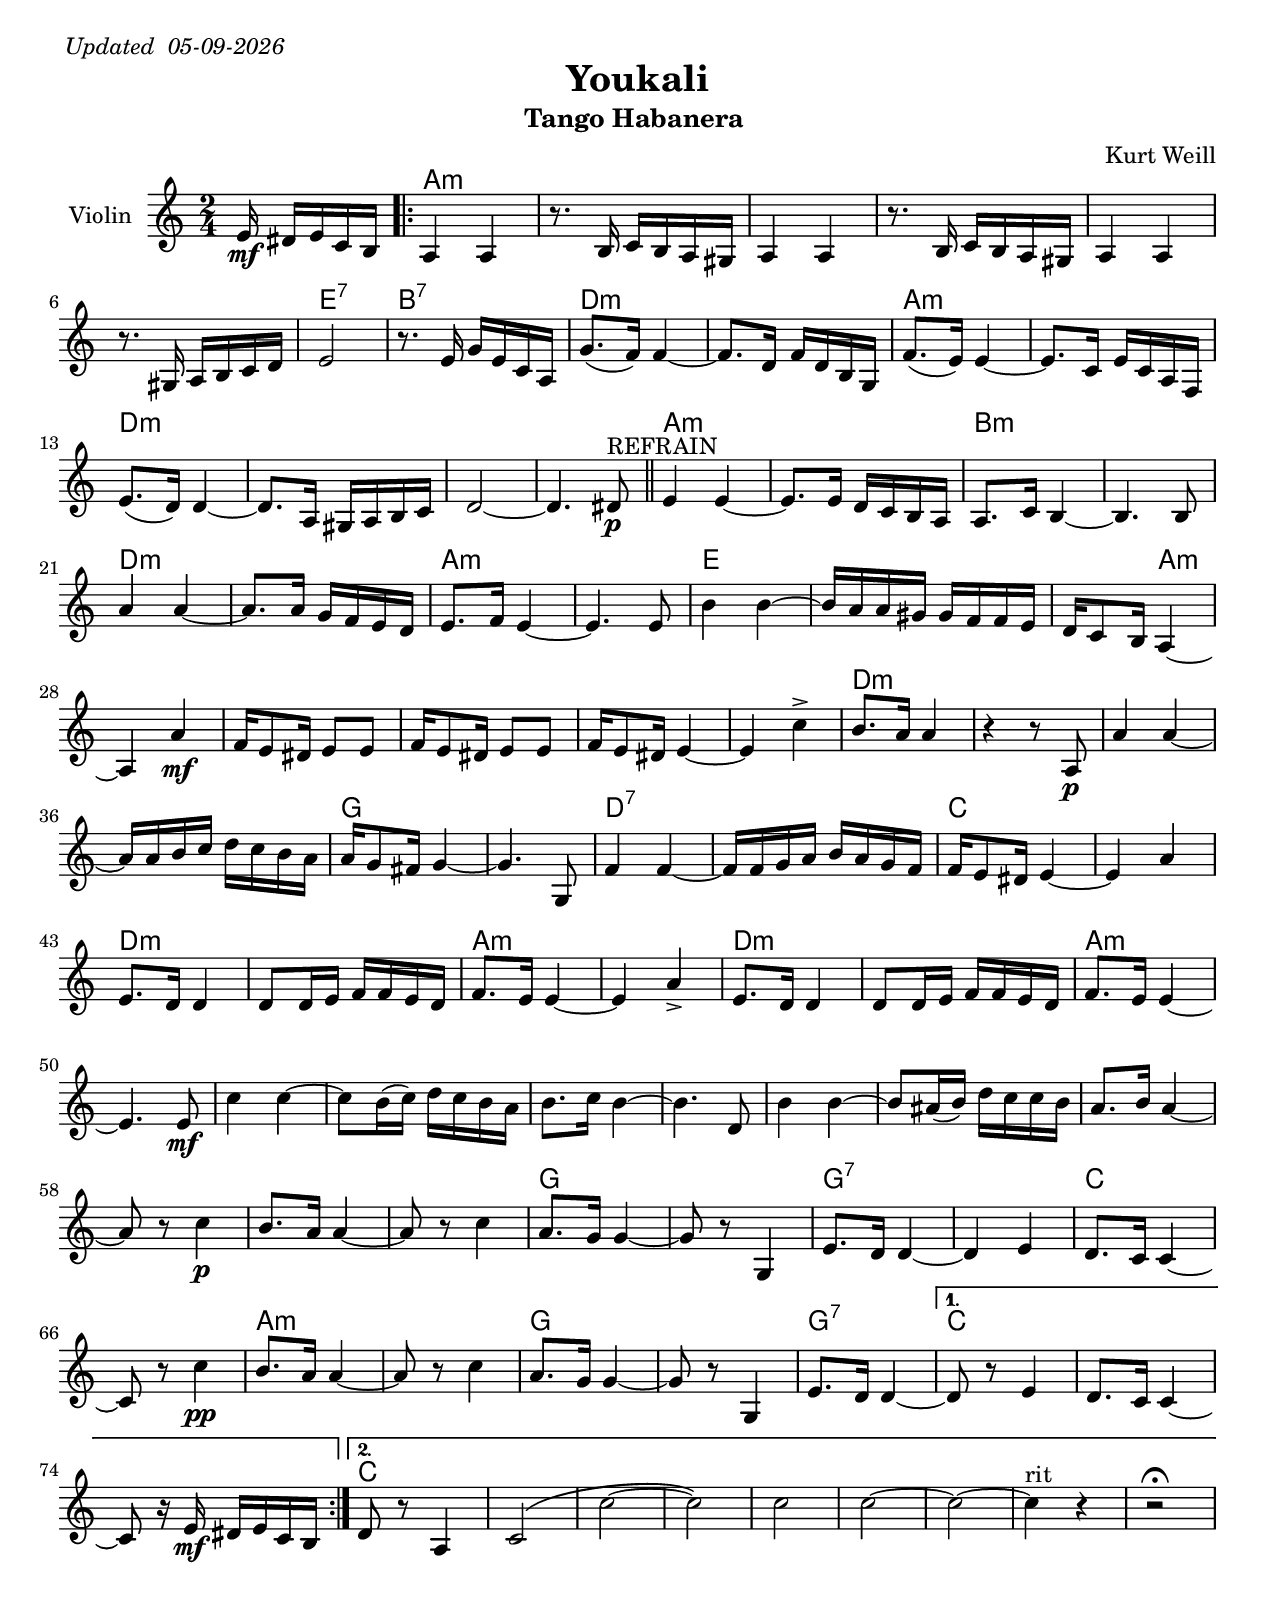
\version "2.14.2"

\include "english.ly"
\paper{
  print-all-headers = ##t
  #(set-paper-size "letter")
}

date = #(strftime "%d-%m-%Y" (localtime (current-time)))

\markup{ \italic{ " Updated " \date }  }

%\markup{ Got something to say? }

%#################################### Melody ########################
%melody =  \transpose c d \relative c' {  %transpose for clarinet


melody = \relative c' {
  \clef treble
  \key a \minor
  \time 2/4
  \partial 16*5 e16 \mf ds e c b
  \repeat volta 2{
    a4 a
    \repeat unfold 2{
      r8. b16 c b a gs|
      a4 a}
    r8. gs16 a b c d|
    e2

    r8. e16 g e c a|
    g'8.(f16) f4~
    f8. d16 f d b g
    f'8.(e16) e4~

    e8. c16 e c a f|
    e'8.(d16) d4~
    d8. a16 gs a b c
    d2~
    d4. ds8 \p ^REFRAIN  \bar "||"

    e4 e ~
    e8. e16 d c b a
    a8. c16 b4~
    b4. b8
    a'4 a~

    a8. a16 g f e d
    e8. f16 e4~
    e4. e8 b'4 b~
    b16 a a gs gs f f e|
    d16 [c8 b16] a4~|
    a4 a' \mf

    f16[e8 ds16] e8 e|
    f16[e8 ds16] e8 e| %missing repeated bar
    f16 [e8 ds16] e4~
    e4 c'->
    b8. a16 a4
    r4 r8 a, \p
    a'4 a~
    a16 a b c d c b a|
    a16 [g8 fs16] g4~
    g4. g,8  %end page 2
    f'4 f  ~
    f16 f g a b a g f
    f16[e8 ds16] e4~
    e4 a
    e8. d16 d4

    d8 d16 e f f e d|
    f8. e16 e4~
    e4 a->
    e8. d16 d4
    d8 d16 e f f e d

    f8. e16 e4~
    e4. e8 \mf

    c'4 c ~
    c8 b16(c) d c b a
    b8. c16 b4~
    b4. d,8|
    b'4 b~
    b8 as16(b) d c c b|
    a8. b16 a4~
    a8 r c4\p
    b8. a16 a4~
    %last page
    a8 r c4
    a8. g16 g4~
    g8 r g,4
    e'8. d16 d4~
    d4 e
    d8. c16 c4~| %error in book? last page first You ka li
    c8 r c'4\pp
    b8. a16 a4~
    a8 r c4
    a8. g16 g4~
    g8 r g,4
    e'8. d16 d4~

  }

  \alternative{
    {
      d8 r e4
      d8. c16 c4~
      c8
      r16 e \mf ds e c b
    }
    {
      d8 r a4 c2\(
      c'2~
      c2\)
      c2
      c2~
      c2~
      c4 ^rit r
      r2 \fermata
    }
  }

}

%{
%################################# Lyrics #####################
\addlyrics{
  C'est presque au bout du mon -- de
  Ma bar -- que va -- ga -- bon -- de
  Er -- rante au gré de l'on -- de
  M'y con -- dui -- sit un jour
  L'île est tou -- te pe -- ti -- te
  Mais la fée qui l'ha -- bi -- te
  Gen -- ti -- ment nous in -- vi -- te
  A en fai -- re le tour

  You -- ka -- li
  C'est le pays de nos dé -- sirs
  You -- ka -- li
  C'est le bon -- heur, c'est le plai -- sir
  You -- ka -- li
  C'est la terre où l'on quit -- te tous les sou -- cis
  C'est, dans notre nuit, comme une éclair -- cie
  L'étoile qu'on suit
  C'est You -- ka -- li

}
\addlyrics {
  Et la vie nous en -- traî -- ne
  Las -- san  -- te, quo -- ti -- dien -- ne
  Mais la pauvre âme hu -- mai -- ne
  Cherch -- ant par -- tout l'ou -- bli
  A pour quit -- ter la ter -- re
  Su trou -- ver le mys -- tè -- re
  Où nos rê -- ves se ter -- rent
  En quel -- ques You -- ka -- li....
}
%}
%################################# Chords #######################
harmonies = \chordmode {
  s16*5
  a2*6:m
  e2:7
  b2:7 %maybe
  d2*2:m
  a2*2:m
  d2*4:m
  %refrain
  a2*2:m
  b2*2:m
  d2*2:m
  a2*2:m
  e4*5
  a4*11:m
  d2*4:m   % might be a Cm
  g2*2
  d2*2:7
  c2*2
  d2*2:m
  a2*2:m
  d2*2:m
  a2*12:m  % maybe a chord change @53 and back to Dm @ 57???
  g2*2
  g2*2:7
  c2*2
  a2*2:m
  g2*2
  g2:7
  c2*3
  c2*8

}

\score {
  <<
    \new ChordNames {
      \set chordChanges = ##f
  #(set-paper-size "letter")
      \harmonies
    }
    \new Staff \with {
      instrumentName = "Violin"} \melody
  >>
  \header{
    title= "Youkali"
    subtitle="Tango Habanera "
    composer= "Kurt Weill"
    instrument =""
    arranger= ""
  }
  \layout{ }
  \midi {
    \context {
      \Score
      tempoWholesPerMinute = #(ly:make-moment  120 4)
    }

    % \midi { }
  }
}
%{
  % more verses:
  \markup{}
  \markup {
  \fill-line {
  \hspace #0.1 % distance from left margin
  \column {
  \line { "1."
  \column {
  ""
  }
  }
  \hspace #0.2 % vertical distance between verses
  \line { "2."
  \column {
  ""
  }
  }
  }
  \hspace #0.1  % horiz. distance between columns
  \column {
  \line { "3."
  \column {
  ""
  }
  }
  \hspace #0.2 % distance between verses
  \line { "4."
  \column {
  ""
  }
  }
  }
  \hspace #0.1 % distance to right margin
  }
  }


  C'est presque au bout du monde
  Ma barque vagabonde
  Errante au gré de l'onde
  M'y conduisit un jour
  L'île est toute petite
  Mais la fée qui l'habite
  Gentiment nous invite
  A en faire le tour

  Youkali
  C'est le pays de nos désirs
  Youkali
  C'est le bonheur, c'est le plaisir
  Youkali
  C'est la terre où l'on quitte tous les soucis
  C'est, dans notre nuit, comme une éclaircie
  L'étoile qu'on suit
  C'est Youkali

  Et la vie nous entraîne
  Lassante, quotidienne
  Mais la pauvre âme humaine
  Cherchant partout l'oubli
  A pour quitter la terre
  Su trouver le mystère
  Où nos rêves se terrent
  En quelques Youkali....


  ****************English*********
 It was almost to the end of the world
That my wandering boat
Straying at the will of the waves
Led me one day
The isle is very small
But the kind fairy that lives there
Invites us
To take a look around

Youkali
Is the land of our desires
Youkali
Is happiness, pleasure
Youkali
Is the land where we forget all our worries
It is in our night, like a bright rift
The star we follow
It is Youkali

Youkali
Is the respect of all vows exchanged
Youkali
Is the land of love returned
It is the hope
That is in every human heart
The deliverance
We await for tomorrow

Youkali
Is the land of our desires
Youkali
Is happiness, pleasure
But it is a dream, a folly
There is no Youkali

And life carries us along
Tediously, day by day
But the poor human soul
Seeking forgetfulness everywhere
Has, in order to escape the world
Managed to find the mystery
In which our dreams burrow themselves
In some Youkali

Youkali
Is the land of our desires
Youkali
Is happiness, pleasure
Youkali
Is the land where we forget all our worries
It is in our night, like a bright rift
The star we follow
It is Youkali

Youkali
Is the respect of all vows exchanged
Youkali
Is the land of love returned
It is the hope
That is in every human heart
The deliverance
We await for tomorrow

Youkali
Is the land of our desires
Youkali
Is happiness, pleasure
But it is a dream, a folly
There is no Youkali

But it is a dream, a folly
There is no Youkali


%}